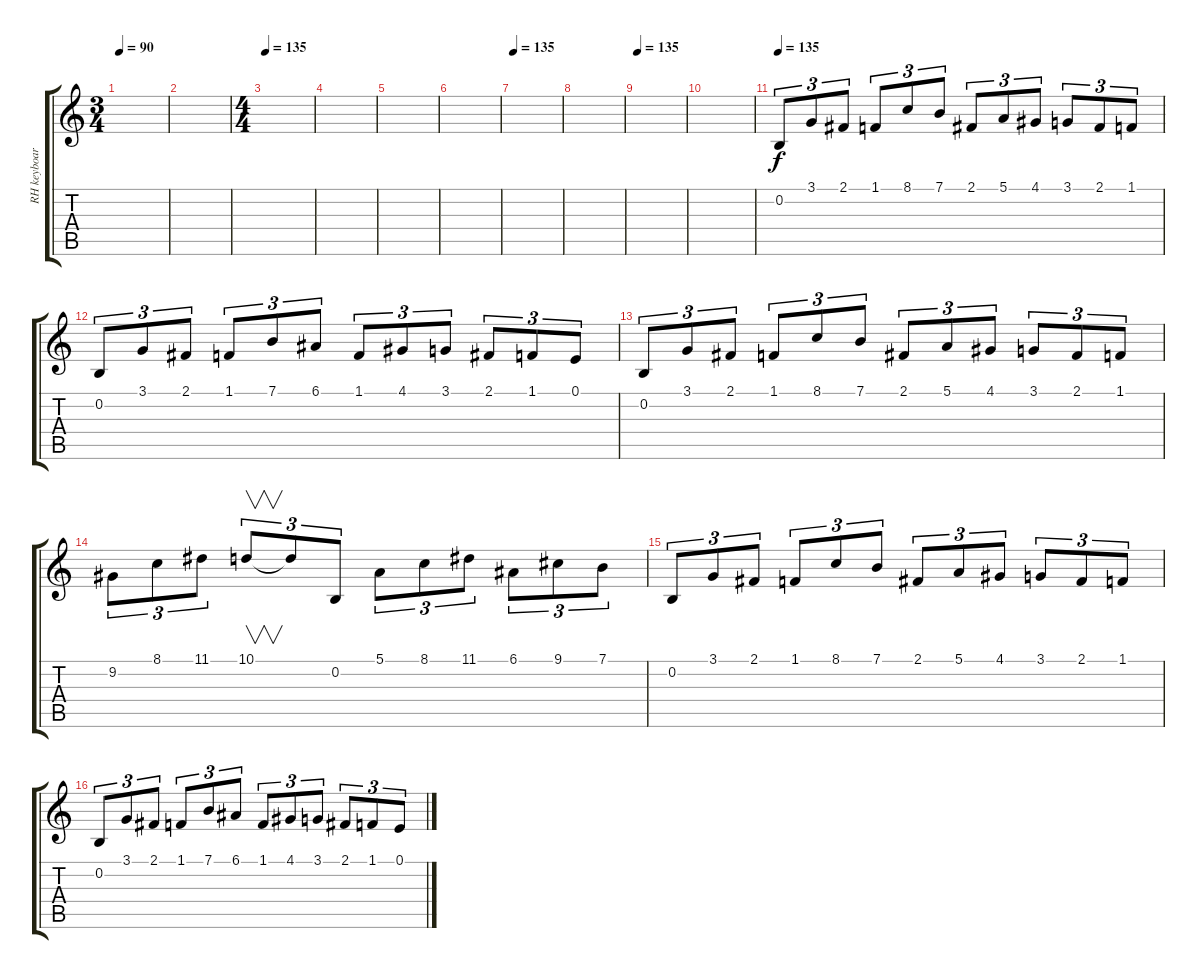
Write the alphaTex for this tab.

\track ("RH keyboard" "RH keyboar") {instrument lead2sawtooth}
\staff {score tabs}
\tuning (E4 B3 G3 D3 A2 E2) {hide}
\ts (3 4)
\tempo 90
\clef g2
\ks c
|
|
\ts (4 4)
\tempo 135
|
|
|
|
\tempo 135
|
|
\tempo 135
|
|
\tempo 135
0.2.8{tu (3 2) volume 13 instrument fx1rain} 3.1.8{tu (3 2)} 2.1.8{tu (3 2)} 1.1.8{tu (3 2)} 8.1.8{tu (3 2)} 7.1.8{tu (3 2)} 2.1.8{tu (3 2)} 5.1.8{tu (3 2)} 4.1.8{tu (3 2)} 3.1.8{tu (3 2)} 2.1.8{tu (3 2)} 1.1.8{tu (3 2)} |
0.2.8{tu (3 2)} 3.1.8{tu (3 2)} 2.1.8{tu (3 2)} 1.1.8{tu (3 2)} 7.1.8{tu (3 2)} 6.1.8{tu (3 2)} 1.1.8{tu (3 2)} 4.1.8{tu (3 2)} 3.1.8{tu (3 2)} 2.1.8{tu (3 2)} 1.1.8{tu (3 2)} 0.1.8{tu (3 2)} |
0.2.8{tu (3 2)} 3.1.8{tu (3 2)} 2.1.8{tu (3 2)} 1.1.8{tu (3 2)} 8.1.8{tu (3 2)} 7.1.8{tu (3 2)} 2.1.8{tu (3 2)} 5.1.8{tu (3 2)} 4.1.8{tu (3 2)} 3.1.8{tu (3 2)} 2.1.8{tu (3 2)} 1.1.8{tu (3 2)} |
9.2.8{tu (3 2)} 8.1.8{tu (3 2)} 11.1.8{tu (3 2)} 10.1.8{v tu (3 2)} 10.1{t}.8{tu (3 2)} 0.2.8{tu (3 2)} 5.1.8{tu (3 2)} 8.1.8{tu (3 2)} 11.1.8{tu (3 2)} 6.1.8{tu (3 2)} 9.1.8{tu (3 2)} 7.1.8{tu (3 2)} |
0.2.8{tu (3 2) volume 13 instrument fx1rain} 3.1.8{tu (3 2)} 2.1.8{tu (3 2)} 1.1.8{tu (3 2)} 8.1.8{tu (3 2)} 7.1.8{tu (3 2)} 2.1.8{tu (3 2)} 5.1.8{tu (3 2)} 4.1.8{tu (3 2)} 3.1.8{tu (3 2)} 2.1.8{tu (3 2)} 1.1.8{tu (3 2)} |
0.2.8{tu (3 2)} 3.1.8{tu (3 2)} 2.1.8{tu (3 2)} 1.1.8{tu (3 2)} 7.1.8{tu (3 2)} 6.1.8{tu (3 2)} 1.1.8{tu (3 2)} 4.1.8{tu (3 2)} 3.1.8{tu (3 2)} 2.1.8{tu (3 2)} 1.1.8{tu (3 2)} 0.1.8{tu (3 2)}
